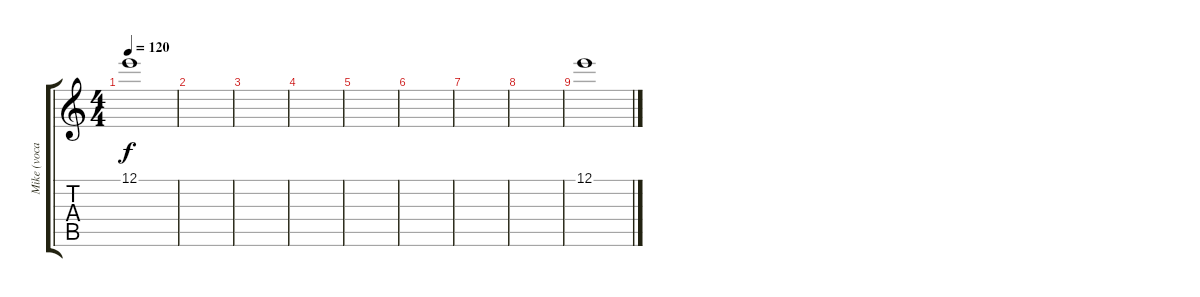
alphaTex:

\track ("Mike (vocals)" "Mike (voca") {instrument acousticguitarsteel}
\staff {score tabs}
\tuning (E4 B3 G3 D3 A2 E2) {hide}
\ts (4 4)
\tempo 120
\clef g2
\ks c
12.1.1{dy f} |
|
|
|
|
|
|
|
12.1.1
